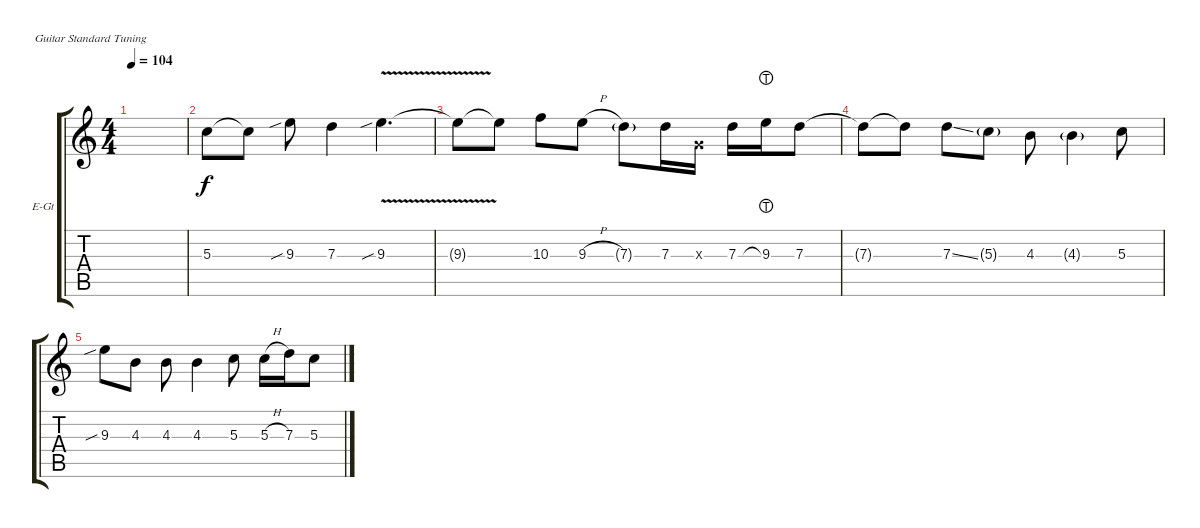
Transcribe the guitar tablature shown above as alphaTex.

\defaultSystemsLayout 4
\bracketExtendMode groupsimilarinstruments
\firstSystemTrackNameOrientation horizontal
\otherSystemsTrackNameOrientation horizontal
\track ("Electric Guitar" "E-Gt") {instrument distortionguitar}
\staff {score tabs}
\tuning (E4 B3 G3 D3 A2 E2)
\ts (4 4)
\tempo 104
\clef g2
\ks c
|
5.3.8 5.3{t}.8 9.3{sib}.8 7.3.4 9.3{v sib}.4{d} |
9.3{t}.8 9.3{t}.8 10.3.8 9.3{h}.8 7.3{g}.8 7.3.16 0.3{x}.16 7.3.16 9.3{lht}.16 7.3.8 |
7.3{t}.8 7.3{t}.8 7.3{ss}.8 5.3{g}.8 4.3.8 4.3{g}.4 5.3.8 |
9.3{sib}.8 4.3.8 4.3.8 4.3.4 5.3.8 5.3{h}.16 7.3.16 5.3.8
